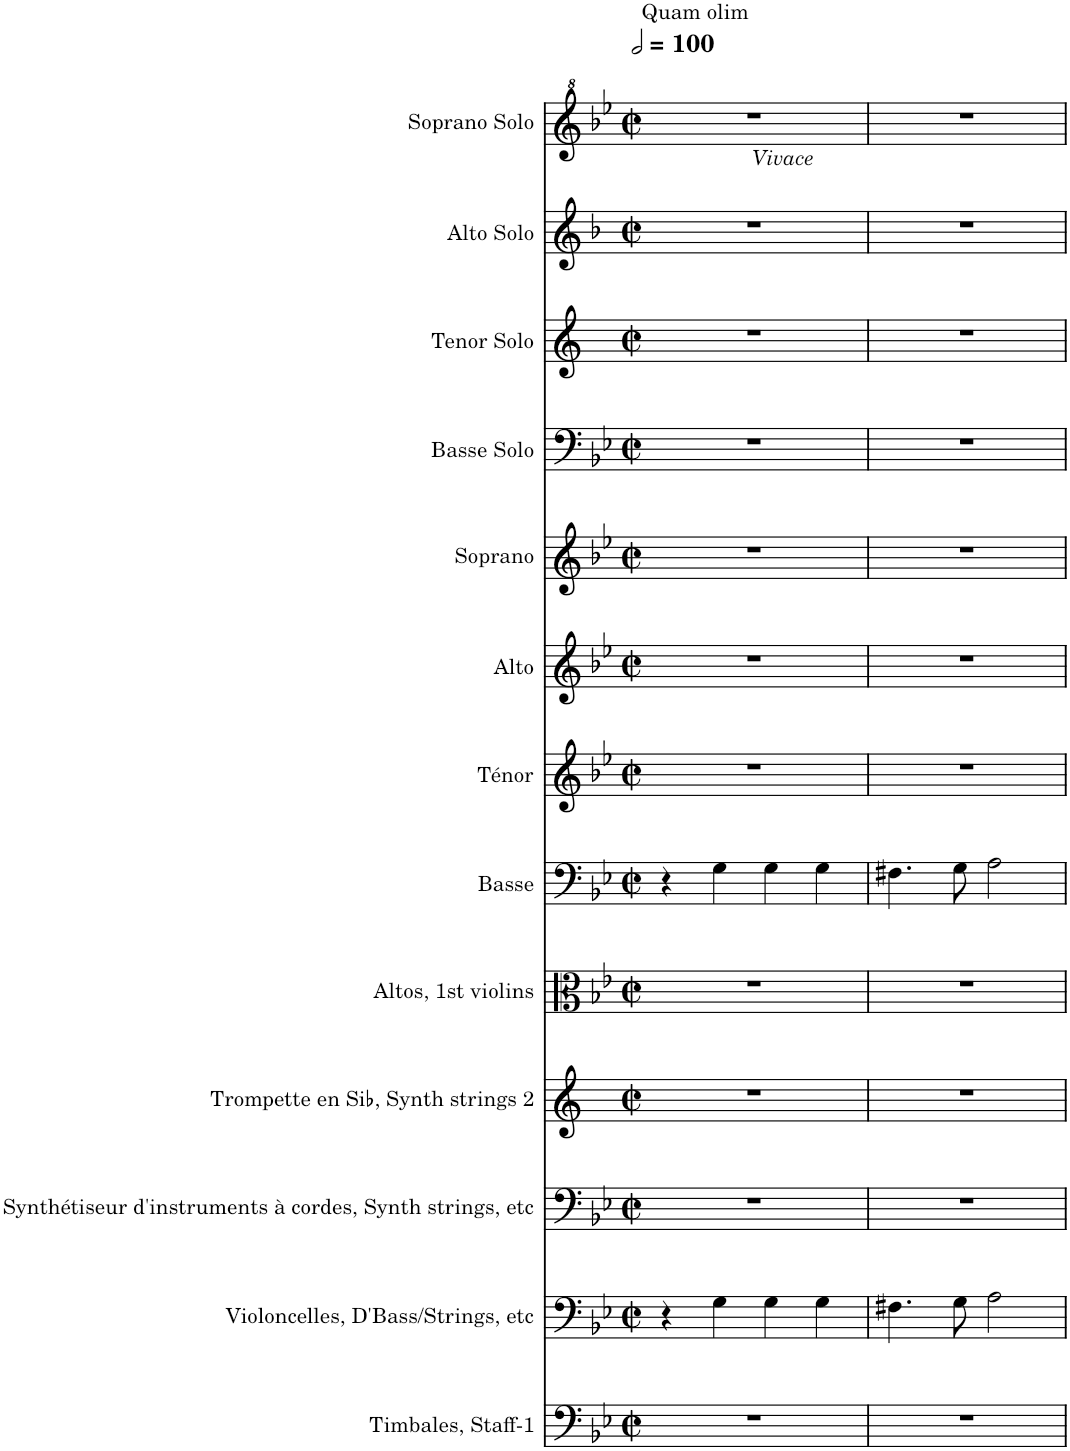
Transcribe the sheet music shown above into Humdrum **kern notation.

**kern	**kern	**kern	**kern	**kern	**kern	**kern	**kern	**kern	**kern	**kern	**kern	**kern
*part13	*part12	*part11	*part10	*part9	*part8	*part7	*part6	*part5	*part4	*part3	*part2	*part1
*staff13	*staff12	*staff11	*staff10	*staff9	*staff8	*staff7	*staff6	*staff5	*staff4	*staff3	*staff2	*staff1
*I"Timbales, Staff-1	*I"Violoncelles, D'Bass/Strings, etc	*I"Synthétiseur d'instruments à cordes, Synth strings, etc	*I"Trompette en Sib, Synth strings 2	*I"Altos, 1st violins	*I"Basse	*I"Ténor	*I"Alto	*I"Soprano	*I"Basse Solo	*I"Tenor Solo	*I"Alto Solo	*I"Soprano Solo
*I'Timb.	*I'Vlcs	*I'Synth.	*I'Tromp. Sib	*I'Alt.	*I'B.	*I'T.	*I'A.	*I'S.	*I'B. solo	*I'T. solo	*I'A. solo	*I'S. Solo
*clefF4	*clefF4	*clefF4	*clefG2	*clefC3	*clefF4	*clefG2	*clefG2	*clefG2	*clefF4	*clefG2	*clefG2	*clefG^2
*	*	*	*Trd1c2	*	*	*	*	*	*	*Trd8c14	*Trd4c7	*
*k[b-e-]	*k[b-e-]	*k[b-e-]	*k[]	*k[b-e-]	*k[b-e-]	*k[b-e-]	*k[b-e-]	*k[b-e-]	*k[b-e-]	*k[]	*k[b-]	*k[b-e-]
*M2/2	*M2/2	*M2/2	*M2/2	*M2/2	*M2/2	*M2/2	*M2/2	*M2/2	*M2/2	*M2/2	*M2/2	*M2/2
*met(c|)	*met(c|)	*met(c|)	*met(c|)	*met(c|)	*met(c|)	*met(c|)	*met(c|)	*met(c|)	*met(c|)	*met(c|)	*met(c|)	*met(c|)
*MM200	*MM200	*MM200	*MM200	*MM200	*MM200	*MM200	*MM200	*MM200	*MM200	*MM200	*MM200	*MM200
=1	=1	=1	=1	=1	=1	=1	=1	=1	=1	=1	=1	=1
!	!	!	!	!	!	!	!	!	!	!	!	!LO:TX:a:t=Quam olim
!	!	!	!	!	!	!	!	!	!	!	!	!LO:TX:b:i:t=Vivace
1r	4r	1r	1r	1r	4r	1r	1r	1r	1r	1r	1r	1r
.	4G\	.	.	.	4G\	.	.	.	.	.	.	.
.	4G\	.	.	.	4G\	.	.	.	.	.	.	.
.	4G\	.	.	.	4G\	.	.	.	.	.	.	.
=2	=2	=2	=2	=2	=2	=2	=2	=2	=2	=2	=2	=2
1r	4.F#X\	1r	1r	1r	4.F#X\	1r	1r	1r	1r	1r	1r	1r
.	8G\	.	.	.	8G\	.	.	.	.	.	.	.
.	2A\	.	.	.	2A\	.	.	.	.	.	.	.
=	=	=	=	=	=	=	=	=	=	=	=	=
*-	*-	*-	*-	*-	*-	*-	*-	*-	*-	*-	*-	*-
